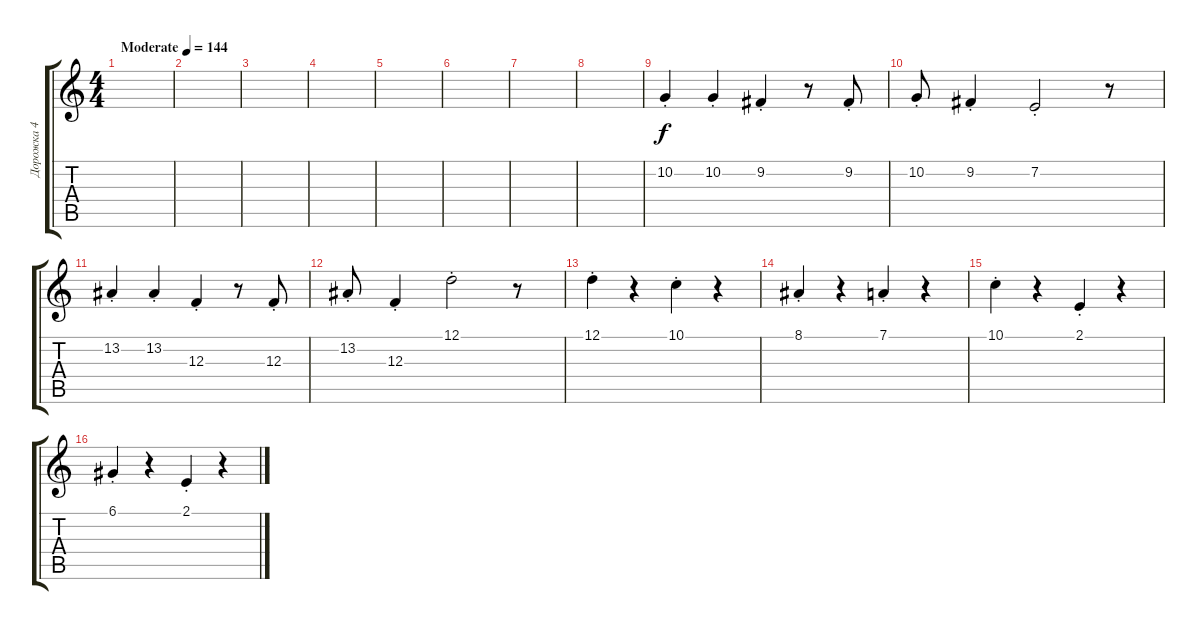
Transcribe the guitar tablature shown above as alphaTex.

\track ("Дорожка 4" "Дорожка 4") {instrument pad1newage}
\staff {score tabs}
\tuning (D4 A3 F3 C3 G2 D2) {hide}
\ts (4 4)
\tempo (144 "Moderate")
\clef g2
\ks c
|
|
|
|
|
|
|
|
10.2{st}.4 10.2{st}.4 9.2{st}.4 r.8 9.2{st}.8 |
10.2{st}.8 9.2{st}.4 7.2{st}.2 r.8 |
13.2{st}.4 13.2{st}.4 12.3{st}.4 r.8 12.3{st}.8 |
13.2{st}.8 12.3{st}.4 12.1{st}.2 r.8 |
12.1{st}.4 r.4 10.1{st}.4 r.4 |
8.1{st}.4 r.4 7.1{st}.4 r.4 |
10.1{st}.4 r.4 2.1{st}.4 r.4 |
6.1{st}.4 r.4 2.1{st}.4 r.4
